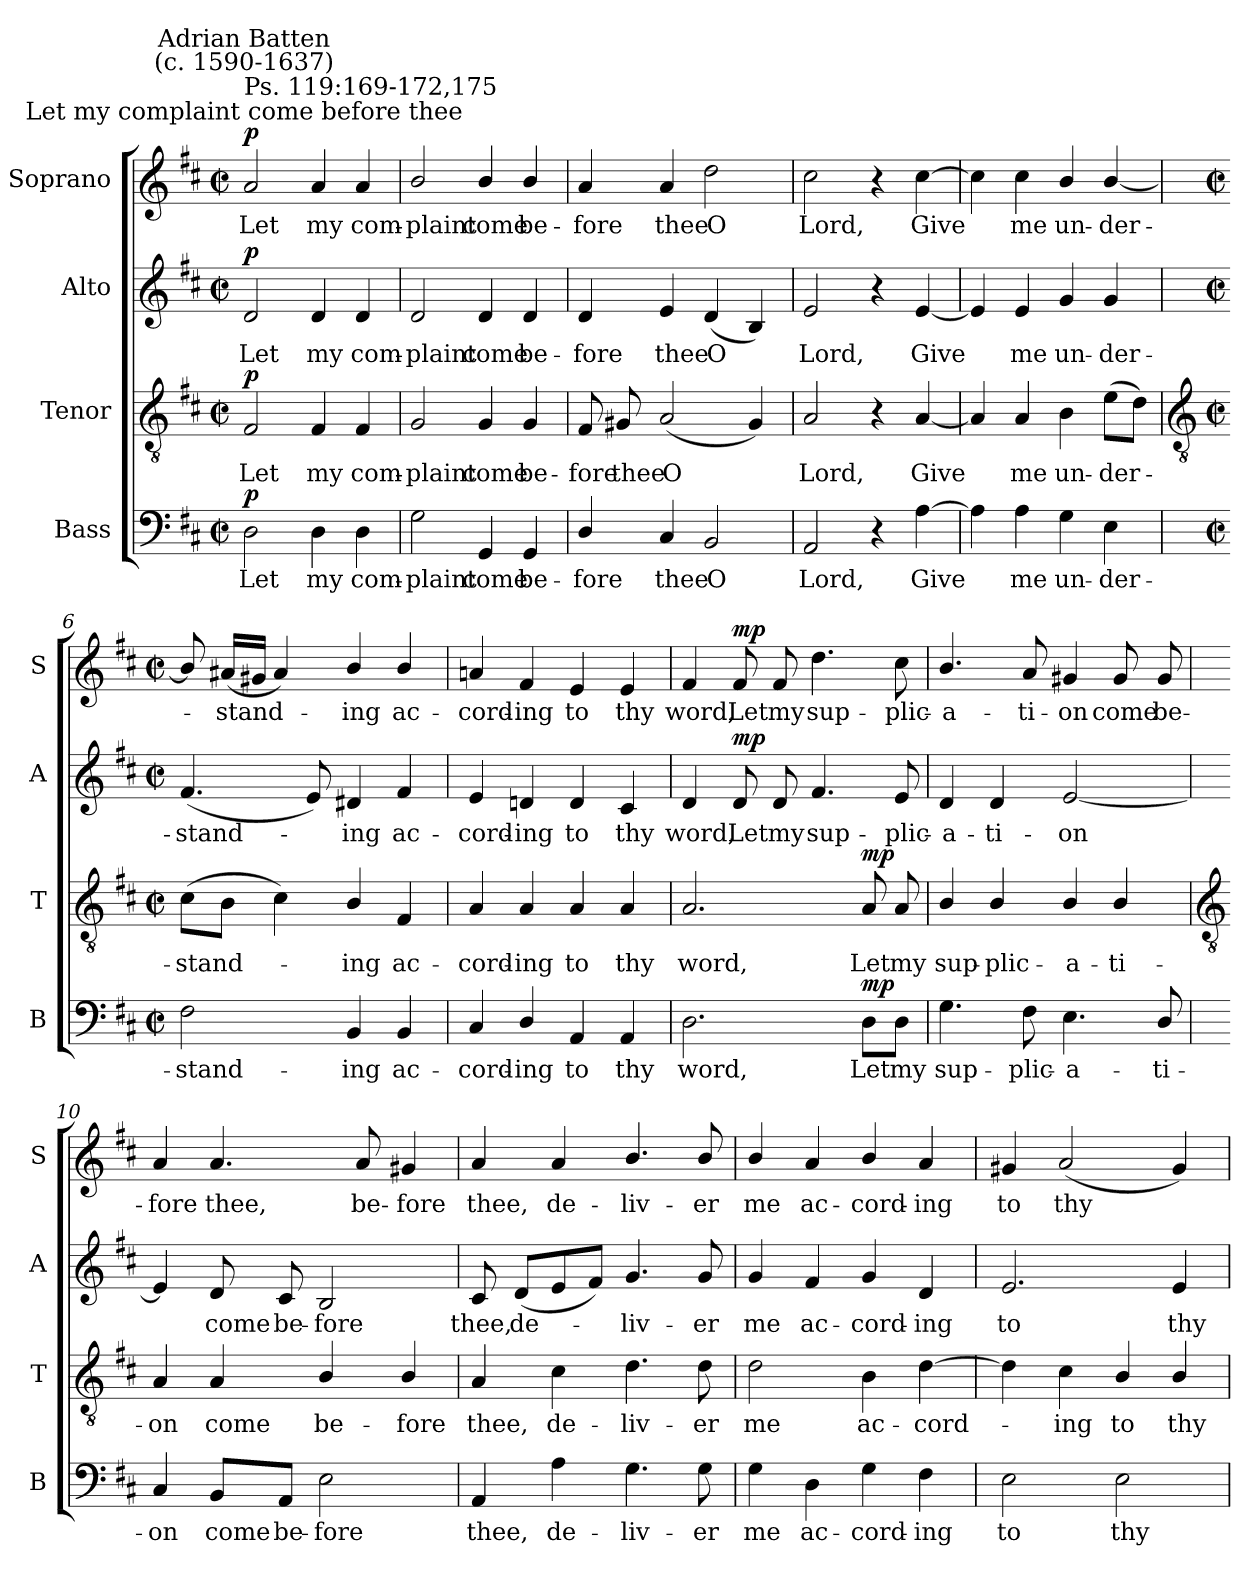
**kern	**text	**dynam	**kern	**text	**dynam	**kern	**text	**dynam	**kern	**text	**dynam
*part4	*part4	*part4	*part3	*part3	*part3	*part2	*part2	*part2	*part1	*part1	*part1
*staff4	*staff4	*staff4	*staff3	*staff3	*staff3	*staff2	*staff2	*staff2	*staff1	*staff1	*staff1
*I"Bass	*	*	*I"Tenor	*	*	*I"Alto	*	*	*I"Soprano	*	*
*I'B	*	*	*I'T	*	*	*I'A	*	*	*I'S	*	*
*clefF4	*	*	*clefGv2	*	*	*clefG2	*	*	*clefG2	*	*
*k[f#c#]	*	*	*k[f#c#]	*	*	*k[f#c#]	*	*	*k[f#c#]	*	*
*D:	*	*	*D:	*	*	*D:	*	*	*D:	*	*
*M2/2	*	*	*M2/2	*	*	*M2/2	*	*	*M2/2	*	*
*met(c|)	*	*	*met(c|)	*	*	*met(c|)	*	*	*met(c|)	*	*
=1	=1	=1	=1	=1	=1	=1	=1	=1	=1	=1	=1
!	!	!	!	!	!	!	!	!	!LO:TX:a:cj:t=Let my complaint come before thee	!	!
!	!	!	!	!	!	!	!	!	!LO:TX:a:t=Ps. 119&colon;169-172,175	!	!
!	!	!	!	!	!	!	!	!	!LO:TX:a:cj:t=Adrian Batten\n(c. 1590-1637)	!	!
!	!LO:LY:b	!LO:DY:b	!	!LO:LY:b	!LO:DY:b	!	!LO:LY:b	!LO:DY:b	!	!LO:LY:b	!LO:DY:b
2D	Let	p	2F#	Let	p	2d	Let	p	2a/	Let	p
!	!LO:LY:b	!	!	!LO:LY:b	!	!	!LO:LY:b	!	!	!LO:LY:b	!
4D	my	.	4F#	my	.	4d	my	.	4a	my	.
!	!LO:LY:b	!	!	!LO:LY:b	!	!	!LO:LY:b	!	!	!LO:LY:b	!
4D	com-	.	4F#	com-	.	4d	com-	.	4a	com-	.
=2	=2	=2	=2	=2	=2	=2	=2	=2	=2	=2	=2
!	!LO:LY:b	!	!	!LO:LY:b	!	!	!LO:LY:b	!	!	!LO:LY:b	!
2G	-plaint	.	2G	-plaint	.	2d	-plaint	.	2b/	-plaint	.
!	!LO:LY:b	!	!	!LO:LY:b	!	!	!LO:LY:b	!	!	!LO:LY:b	!
4GG	come	.	4G	come	.	4d	come	.	4b/	come	.
!	!LO:LY:b	!	!	!LO:LY:b	!	!	!LO:LY:b	!	!	!LO:LY:b	!
4GG	be-	.	4G	be-	.	4d	be-	.	4b/	be-	.
=3	=3	=3	=3	=3	=3	=3	=3	=3	=3	=3	=3
!	!LO:LY:b	!	!	!LO:LY:b	!	!	!LO:LY:b	!	!	!LO:LY:b	!
4D/	-fore	.	8F#	-fore	.	4d	-fore	.	4a	-fore	.
!	!	!	!	!LO:LY:b	!	!	!	!	!	!	!
.	.	.	8G#X	thee	.	.	.	.	.	.	.
!	!LO:LY:b	!	!	!LO:LY:b	!	!	!LO:LY:b	!	!	!LO:LY:b	!
4C#	thee	.	(<2A	O	.	4e	thee	.	4a	thee	.
!	!LO:LY:b	!	!	!	!	!	!LO:LY:b	!	!	!LO:LY:b	!
2BB	O	.	.	.	.	(<4d	O	.	2dd	O	.
.	.	.	4G#)	.	.	4B)	.	.	.	.	.
=4	=4	=4	=4	=4	=4	=4	=4	=4	=4	=4	=4
!	!LO:LY:b	!	!	!LO:LY:b	!	!	!LO:LY:b	!	!	!LO:LY:b	!
2AA	Lord,	.	2A	Lord,	.	2e	Lord,	.	2cc#	Lord,	.
4r	.	.	4r	.	.	4r	.	.	4r	.	.
!	!LO:LY:b	!	!	!LO:LY:b	!	!	!LO:LY:b	!	!	!LO:LY:b	!
[4A	Give	.	[4A	Give	.	[4e	Give	.	[4cc#	Give	.
=5	=5	=5	=5	=5	=5	=5	=5	=5	=5	=5	=5
4A]	.	.	4A]	.	.	4e]	.	.	4cc#]	.	.
!	!LO:LY:b	!	!	!LO:LY:b	!	!	!LO:LY:b	!	!	!LO:LY:b	!
4A	me	.	4A	me	.	4e	me	.	4cc#	me	.
!	!LO:LY:b	!	!	!LO:LY:b	!	!	!LO:LY:b	!	!	!LO:LY:b	!
4G	un-	.	4B	un-	.	4g	un-	.	4b/	un-	.
!	!LO:LY:b	!	!	!LO:LY:b	!	!	!LO:LY:b	!	!	!LO:LY:b	!
4E	-der-	.	(>8eL	-der-	.	4g	-der-	.	[4b/	-der-	.
.	.	.	8dJ)	.	.	.	.	.	.	.	.
!!LO:LB:g=z
=6	=6	=6	=6	=6	=6	=6	=6	=6	=6	=6	=6
*	*	*	*clefGv2	*	*	*	*	*	*	*	*
*M2/2	*	*	*M2/2	*	*	*M2/2	*	*	*M2/2	*	*
*met(c|)	*	*	*met(c|)	*	*	*met(c|)	*	*	*met(c|)	*	*
!	!LO:LY:b	!	!	!LO:LY:b	!	!	!LO:LY:b	!	!	!	!
2F#	-stand-	.	(>8c#L	stand-	.	(<4.f#	-stand-	.	8b/]	.	.
!	!	!	!	!	!	!	!	!	!	!LO:LY:b	!
.	.	.	8BJ	.	.	.	.	.	(<16a#XLL	stand-	.
.	.	.	.	.	.	.	.	.	16g#XJJ	.	.
.	.	.	4c#)	.	.	.	.	.	4a#)	.	.
.	.	.	.	.	.	8e)	.	.	.	.	.
!	!LO:LY:b	!	!	!LO:LY:b	!	!	!LO:LY:b	!	!	!LO:LY:b	!
4BB	-ing	.	4B/	ing	.	4d#X	ing	.	4b/	ing	.
!	!LO:LY:b	!	!	!LO:LY:b	!	!	!LO:LY:b	!	!	!LO:LY:b	!
4BB	ac-	.	4F#	ac-	.	4f#	ac-	.	4b/	ac-	.
=7	=7	=7	=7	=7	=7	=7	=7	=7	=7	=7	=7
!	!LO:LY:b	!	!	!LO:LY:b	!	!	!LO:LY:b	!	!	!LO:LY:b	!
4C#	-cord-	.	4A	-cord-	.	4e	-cord-	.	4an	-cord-	.
!	!LO:LY:b	!	!	!LO:LY:b	!	!	!LO:LY:b	!	!	!LO:LY:b	!
4D/	-ing	.	4A	-ing	.	4dn	-ing	.	4f#	-ing	.
!	!LO:LY:b	!	!	!LO:LY:b	!	!	!LO:LY:b	!	!	!LO:LY:b	!
4AA	to	.	4A	to	.	4d	to	.	4e	to	.
!	!LO:LY:b	!	!	!LO:LY:b	!	!	!LO:LY:b	!	!	!LO:LY:b	!
4AA	thy	.	4A	thy	.	4c#	thy	.	4e	thy	.
=8	=8	=8	=8	=8	=8	=8	=8	=8	=8	=8	=8
!	!LO:LY:b	!	!	!LO:LY:b	!	!	!LO:LY:b	!	!	!LO:LY:b	!
2.D	word,	.	2.A	word,	.	4d	word,	.	4f#	word,	.
!	!	!	!	!	!	!	!LO:LY:b	!LO:DY:b	!	!LO:LY:b	!LO:DY:b
.	.	.	.	.	.	8d	Let	mp	8f#	Let	mp
!	!	!	!	!	!	!	!LO:LY:b	!	!	!LO:LY:b	!
.	.	.	.	.	.	8d	my	.	8f#	my	.
!	!	!	!	!	!	!	!LO:LY:b	!	!	!LO:LY:b	!
.	.	.	.	.	.	4.f#	sup-	.	4.dd	sup-	.
!	!LO:LY:b	!LO:DY:b	!	!LO:LY:b	!LO:DY:b	!	!	!	!	!	!
8D\L	Let	mp	8A	Let	mp	.	.	.	.	.	.
!	!LO:LY:b	!	!	!LO:LY:b	!	!	!LO:LY:b	!	!	!LO:LY:b	!
8D\J	my	.	8A	my	.	8e	-plic-	.	8cc#	-plic-	.
=9	=9	=9	=9	=9	=9	=9	=9	=9	=9	=9	=9
!	!LO:LY:b	!	!	!LO:LY:b	!	!	!LO:LY:b	!	!	!LO:LY:b	!
4.G	sup-	.	4B/	sup-	.	4d	-a-	.	4.b/	-a-	.
!	!	!	!	!LO:LY:b	!	!	!LO:LY:b	!	!	!	!
.	.	.	4B/	-plic-	.	4d	-ti-	.	.	.	.
!	!LO:LY:b	!	!	!	!	!	!	!	!	!LO:LY:b	!
8F#	-plic-	.	.	.	.	.	.	.	8a	-ti-	.
!	!LO:LY:b	!	!	!LO:LY:b	!	!	!LO:LY:b	!	!	!LO:LY:b	!
4.E	-a-	.	4B/	-a-	.	[2e	-on	.	4g#X	-on	.
!	!	!	!	!LO:LY:b	!	!	!	!	!	!LO:LY:b	!
.	.	.	4B/	-ti-	.	.	.	.	8g#	come	.
!	!LO:LY:b	!	!	!	!	!	!	!	!	!LO:LY:b	!
8D/	-ti-	.	.	.	.	.	.	.	8g#	be-	.
!!LO:LB:g=z
=10	=10	=10	=10	=10	=10	=10	=10	=10	=10	=10	=10
*	*	*	*clefGv2	*	*	*	*	*	*	*	*
!	!LO:LY:b	!	!	!LO:LY:b	!	!	!	!	!	!LO:LY:b	!
4C#	-on	.	4A	-on	.	4e]	.	.	4a	-fore	.
!	!LO:LY:b	!	!	!LO:LY:b	!	!	!LO:LY:b	!	!	!LO:LY:b	!
8BB/L	come	.	4A	come	.	8d	come	.	4.a	thee,	.
!	!LO:LY:b	!	!	!	!	!	!LO:LY:b	!	!	!	!
8AA/J	be-	.	.	.	.	8c#	be-	.	.	.	.
!	!LO:LY:b	!	!	!LO:LY:b	!	!	!LO:LY:b	!	!	!	!
2E	-fore	.	4B/	be-	.	2B	-fore	.	.	.	.
!	!	!	!	!	!	!	!	!	!	!LO:LY:b	!
.	.	.	.	.	.	.	.	.	8a	be-	.
!	!	!	!	!LO:LY:b	!	!	!	!	!	!LO:LY:b	!
.	.	.	4B/	-fore	.	.	.	.	4g#X	-fore	.
=11	=11	=11	=11	=11	=11	=11	=11	=11	=11	=11	=11
!	!LO:LY:b	!	!	!LO:LY:b	!	!	!LO:LY:b	!	!	!LO:LY:b	!
4AA	thee,	.	4A	thee,	.	8c#	thee,	.	4a	thee,	.
!	!	!	!	!	!	!	!LO:LY:b	!	!	!	!
.	.	.	.	.	.	(<8dL	de-	.	.	.	.
!	!LO:LY:b	!	!	!LO:LY:b	!	!	!	!	!	!LO:LY:b	!
4A	de-	.	4c#	de-	.	8e	.	.	4a	de-	.
.	.	.	.	.	.	8f#J)	.	.	.	.	.
!	!LO:LY:b	!	!	!LO:LY:b	!	!	!LO:LY:b	!	!	!LO:LY:b	!
4.G	-liv-	.	4.d	-liv-	.	4.g	liv-	.	4.b/	-liv-	.
!	!LO:LY:b	!	!	!LO:LY:b	!	!	!LO:LY:b	!	!	!LO:LY:b	!
8G	-er	.	8d	-er	.	8g	-er	.	8b/	-er	.
=12	=12	=12	=12	=12	=12	=12	=12	=12	=12	=12	=12
!	!LO:LY:b	!	!	!LO:LY:b	!	!	!LO:LY:b	!	!	!LO:LY:b	!
4G	me	.	2d	me	.	4g	me	.	4b/	me	.
!	!LO:LY:b	!	!	!	!	!	!LO:LY:b	!	!	!LO:LY:b	!
4D	ac-	.	.	.	.	4f#	ac-	.	4a	ac-	.
!	!LO:LY:b	!	!	!LO:LY:b	!	!	!LO:LY:b	!	!	!LO:LY:b	!
4G	-cord-	.	4B	ac-	.	4g	-cord-	.	4b/	-cord-	.
!	!LO:LY:b	!	!	!LO:LY:b	!	!	!LO:LY:b	!	!	!LO:LY:b	!
4F#	-ing	.	[4d	-cord-	.	4d	-ing	.	4a	-ing	.
=13	=13	=13	=13	=13	=13	=13	=13	=13	=13	=13	=13
!	!LO:LY:b	!	!	!	!	!	!LO:LY:b	!	!	!LO:LY:b	!
2E	to	.	4d]	.	.	2.e	to	.	4g#X	to	.
!	!	!	!	!LO:LY:b	!	!	!	!	!	!LO:LY:b	!
.	.	.	4c#	ing	.	.	.	.	(<2a	thy	.
!	!LO:LY:b	!	!	!LO:LY:b	!	!	!	!	!	!	!
2E	thy	.	4B/	to	.	.	.	.	.	.	.
!	!	!	!	!LO:LY:b	!	!	!LO:LY:b	!	!	!	!
.	.	.	4B/	thy	.	4e	thy	.	4g#)	.	.
=	=	=	=	=	=	=	=	=	=	=	=
*-	*-	*-	*-	*-	*-	*-	*-	*-	*-	*-	*-
